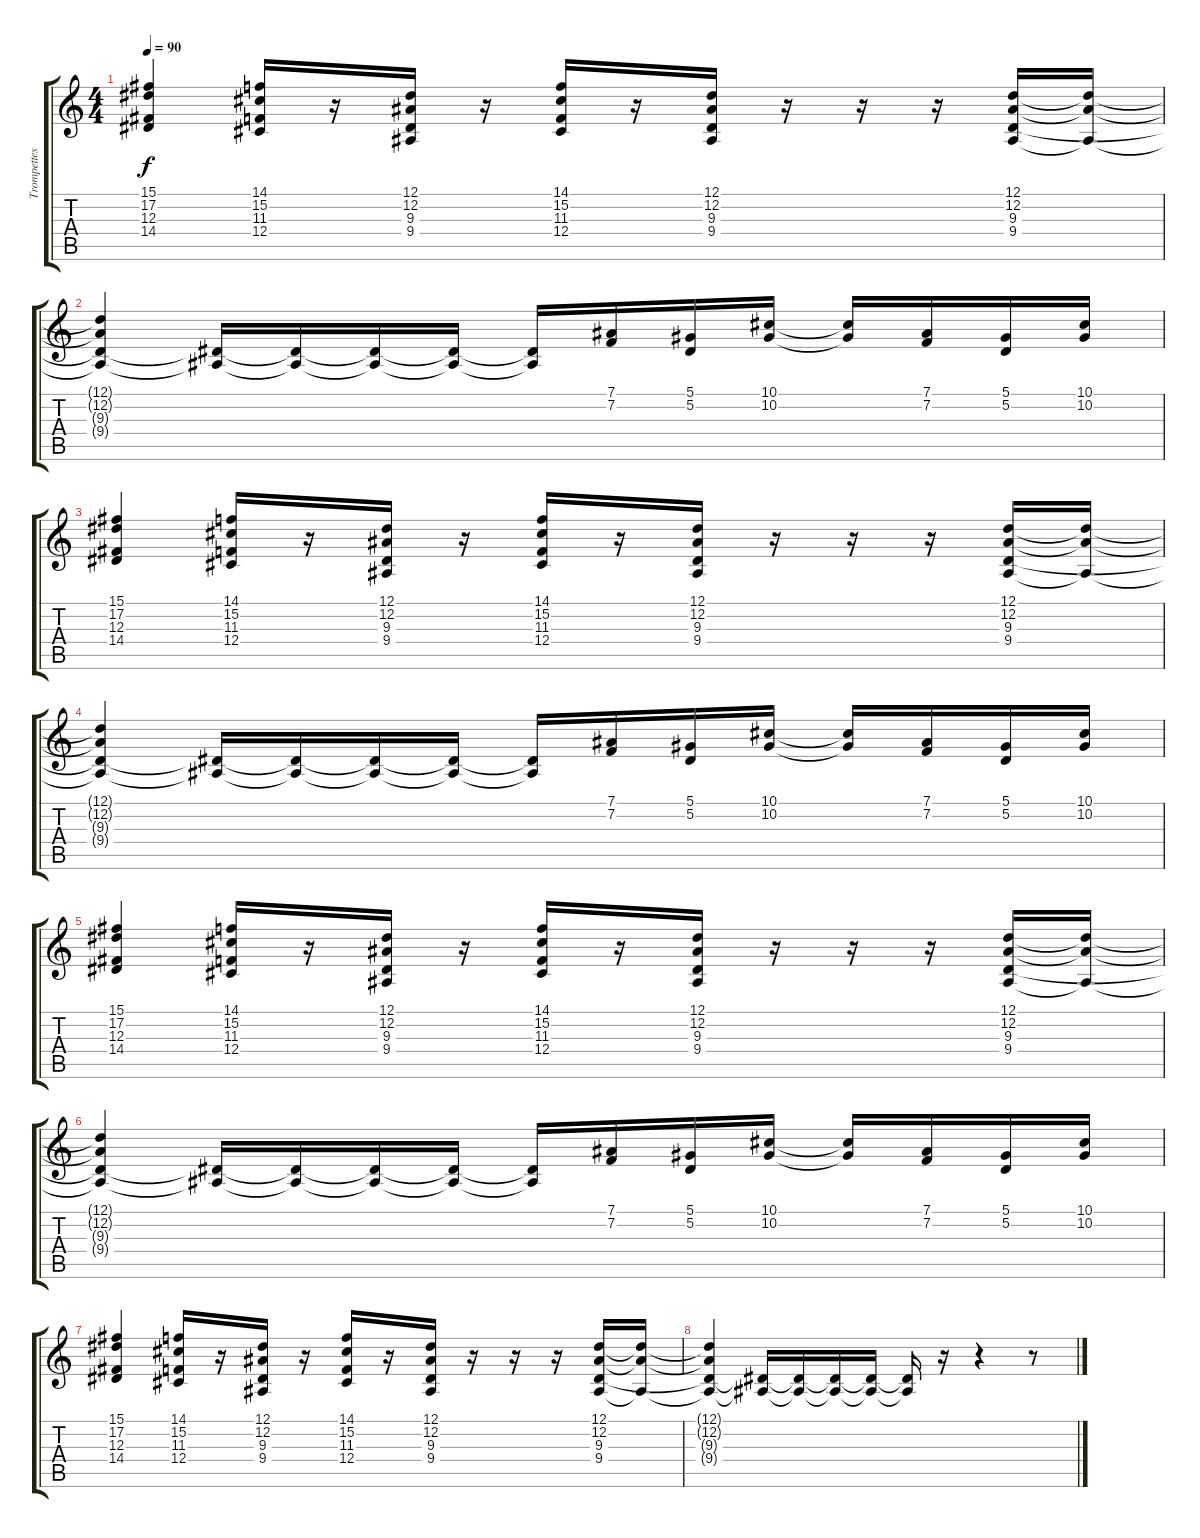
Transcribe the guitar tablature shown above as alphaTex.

\track ("Trompettes/Effets/Guitares" "Trompettes") {instrument trumpet}
\staff {score tabs}
\tuning (Eb4 Bb3 Gb3 Db3 Ab2 Eb2) {hide}
\ts (4 4)
\tempo 90
\clef g2
\ks c
(15.1 17.2 12.3 14.4).4{dy f} (14.1 15.2 11.3 12.4).16 r.16 (12.1 12.2 9.3 9.4).16 r.16 (14.1 15.2 11.3 12.4).16 r.16 (12.1 12.2 9.3 9.4).16 r.16 r.16 r.16 (12.1 12.2 9.3 9.4).16 (12.1{t} 12.2{t} 9.4{t}).16 |
(12.1{t} 12.2{t} 9.3{t} 9.4{t}).4 (9.3{t} 9.4{t}).16 (9.3{t} 9.4{t}).16 (9.3{t} 9.4{t}).16 (9.3{t} 9.4{t}).16 (9.3{t} 9.4{t}).16 (7.1 7.2).16 (5.1 5.2).16 (10.1 10.2).16 (10.1{t} 10.2{t}).16 (7.1 7.2).16 (5.1 5.2).16 (10.1 10.2).16 |
(15.1 17.2 12.3 14.4).4 (14.1 15.2 11.3 12.4).16 r.16 (12.1 12.2 9.3 9.4).16 r.16 (14.1 15.2 11.3 12.4).16 r.16 (12.1 12.2 9.3 9.4).16 r.16 r.16 r.16 (12.1 12.2 9.3 9.4).16 (12.1{t} 12.2{t} 9.4{t}).16 |
(12.1{t} 12.2{t} 9.3{t} 9.4{t}).4 (9.3{t} 9.4{t}).16 (9.3{t} 9.4{t}).16 (9.3{t} 9.4{t}).16 (9.3{t} 9.4{t}).16 (9.3{t} 9.4{t}).16 (7.1 7.2).16 (5.1 5.2).16 (10.1 10.2).16 (10.1{t} 10.2{t}).16 (7.1 7.2).16 (5.1 5.2).16 (10.1 10.2).16 |
(15.1 17.2 12.3 14.4).4 (14.1 15.2 11.3 12.4).16 r.16 (12.1 12.2 9.3 9.4).16 r.16 (14.1 15.2 11.3 12.4).16 r.16 (12.1 12.2 9.3 9.4).16 r.16 r.16 r.16 (12.1 12.2 9.3 9.4).16 (12.1{t} 12.2{t} 9.4{t}).16 |
(12.1{t} 12.2{t} 9.3{t} 9.4{t}).4 (9.3{t} 9.4{t}).16 (9.3{t} 9.4{t}).16 (9.3{t} 9.4{t}).16 (9.3{t} 9.4{t}).16 (9.3{t} 9.4{t}).16 (7.1 7.2).16 (5.1 5.2).16 (10.1 10.2).16 (10.1{t} 10.2{t}).16 (7.1 7.2).16 (5.1 5.2).16 (10.1 10.2).16 |
(15.1 17.2 12.3 14.4).4 (14.1 15.2 11.3 12.4).16 r.16 (12.1 12.2 9.3 9.4).16 r.16 (14.1 15.2 11.3 12.4).16 r.16 (12.1 12.2 9.3 9.4).16 r.16 r.16 r.16 (12.1 12.2 9.3 9.4).16 (12.1{t} 12.2{t} 9.4{t}).16 |
(12.1{t} 12.2{t} 9.3{t} 9.4{t}).4 (9.3{t} 9.4{t}).16 (9.3{t} 9.4{t}).16 (9.3{t} 9.4{t}).16 (9.3{t} 9.4{t}).16 (9.3{t} 9.4{t}).16 r.16 r.4 r.8
